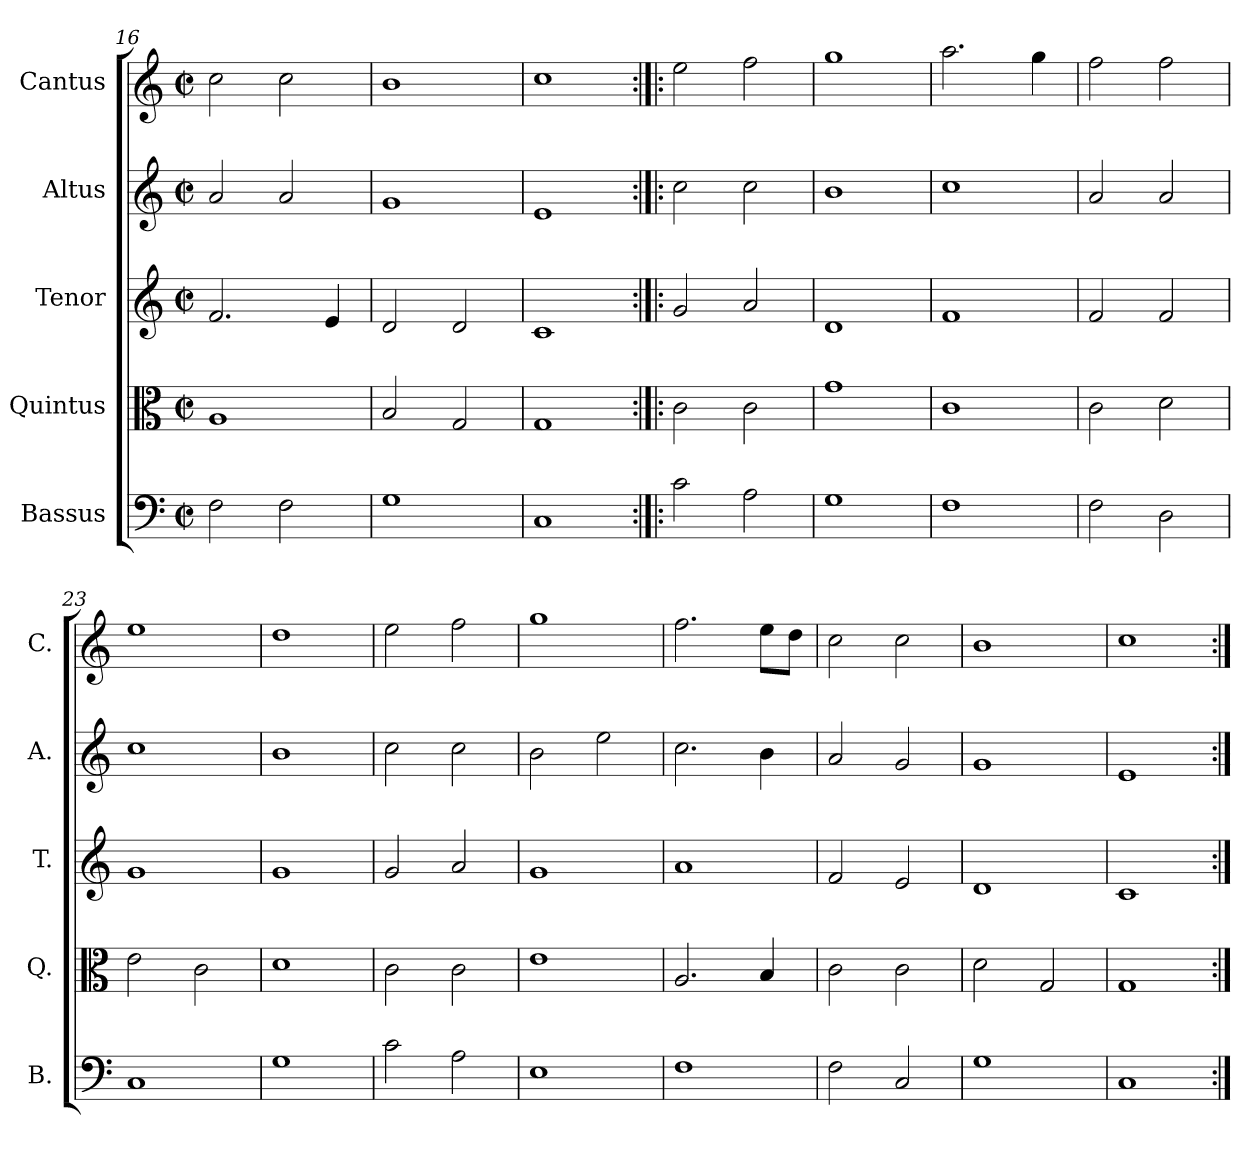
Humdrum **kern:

**kern	**kern	**kern	**kern	**kern
*part5	*part4	*part3	*part2	*part1
*staff5	*staff4	*staff3	*staff2	*staff1
*I"Bassus	*I"Quintus	*I"Tenor	*I"Altus	*I"Cantus
*I'B.	*I'Q.	*I'T.	*I'A.	*I'C.
*clefF4	*clefC3	*clefG2	*clefG2	*clefG2
*k[]	*k[]	*k[]	*k[]	*k[]
*M2/2	*M2/2	*M2/2	*M2/2	*M2/2
*met(c|)	*met(c|)	*met(c|)	*met(c|)	*met(c|)
=16	=16	=16	=16	=16
2F\	1A	2.f/	2a/	2cc\
2F\	.	.	2a/	2cc\
.	.	4e/	.	.
=17	=17	=17	=17	=17
1G	2B/	2d/	1g	1b
.	2G/	2d/	.	.
=18	=18	=18	=18	=18
1C	1G	1c	1e	1cc
=19:|!|:	=19:|!|:	=19:|!|:	=19:|!|:	=19:|!|:
2c\	2c\	2g/	2cc\	2ee\
2A\	2c\	2a/	2cc\	2ff\
=20	=20	=20	=20	=20
1G	1g	1d	1b	1gg
=21	=21	=21	=21	=21
1F	1c	1f	1cc	2.aa\
.	.	.	.	4gg\
=22	=22	=22	=22	=22
2F\	2c\	2f/	2a/	2ff\
2D\	2d\	2f/	2a/	2ff\
!!LO:LB:g=z
=23	=23	=23	=23	=23
1C	2e\	1g	1cc	1ee
.	2c\	.	.	.
=24	=24	=24	=24	=24
1G	1d	1g	1b	1dd
=25	=25	=25	=25	=25
2c\	2c\	2g/	2cc\	2ee\
2A\	2c\	2a/	2cc\	2ff\
=26	=26	=26	=26	=26
1E	1e	1g	2b\	1gg
.	.	.	2ee\	.
=27	=27	=27	=27	=27
1F	2.A/	1a	2.cc\	2.ff\
.	4B/	.	4b\	8ee\L
.	.	.	.	8dd\J
=28	=28	=28	=28	=28
2F\	2c\	2f/	2a/	2cc\
2C/	2c\	2e/	2g/	2cc\
=29	=29	=29	=29	=29
1G	2d\	1d	1g	1b
.	2G/	.	.	.
=30	=30	=30	=30	=30
1C	1G	1c	1e	1cc
=:|!	=:|!	=:|!	=:|!	=:|!
*-	*-	*-	*-	*-
